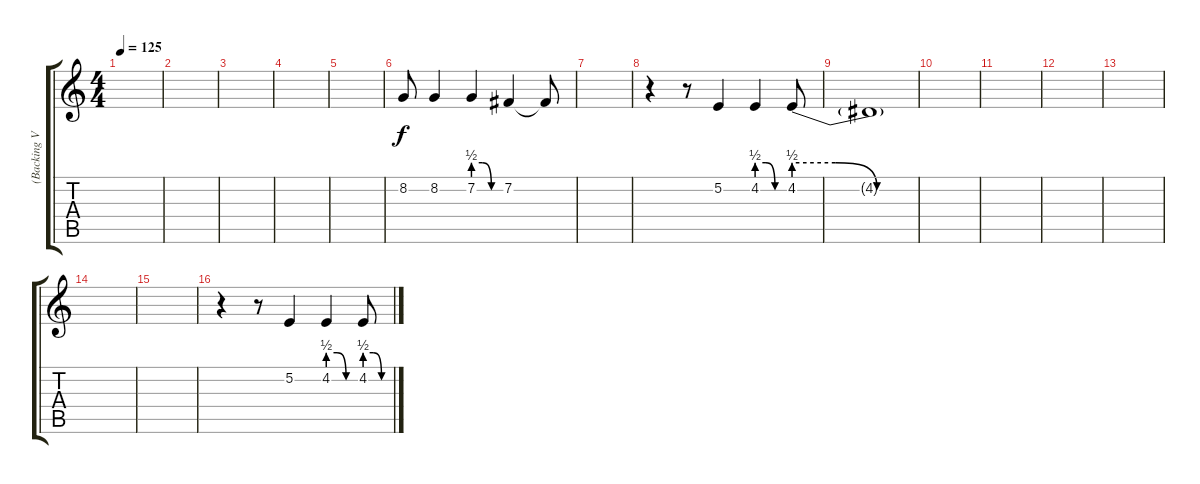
\track ("(Backing Vocals)" "(Backing V") {instrument lead2sawtooth}
\staff {score tabs}
\tuning (E4 B3 G3 D3 A2 E2) {hide}
\ts (4 4)
\tempo 125
\clef g2
\ks c
|
|
|
|
|
8.2.8 8.2.4 7.2{be (custom 0 2 20 2 40 0 60 0)}.4 7.2.4 7.2{t}.8 |
|
r.4 r.8 5.2.4 4.2{be (custom 0 2 20 2 40 0 60 0)}.4 4.2{be (custom 0 2 20 2 40 0 60 0)}.8 |
4.2{t}.1 |
|
|
|
|
|
|
r.4 r.8 5.2.4 4.2{be (custom 0 2 20 2 40 0 60 0)}.4 4.2{be (custom 0 2 20 2 40 0 60 0)}.8
